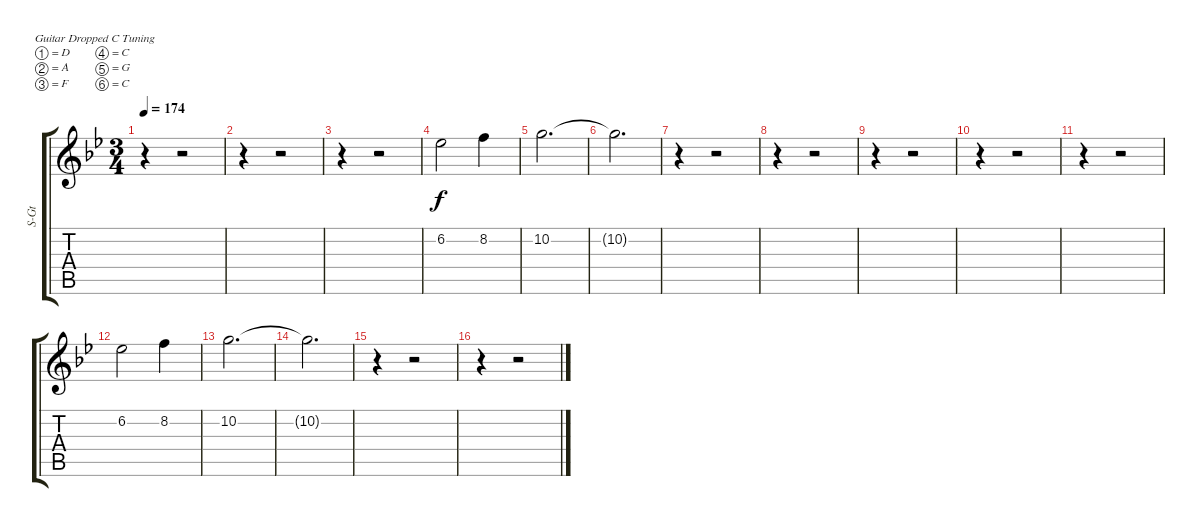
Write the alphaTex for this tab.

\bracketExtendMode groupsimilarinstruments
\track ("Howard Jones" "S-Gt") {instrument oboe}
\staff {score tabs}
\tuning (D4 A3 F3 C3 G2 C2)
\displaytranspose 12
\ts (3 4)
\tempo 174
\clef g2
\ks bb
r.4{dy f} r.2 |
r.4 r.2 |
r.4 r.2 |
6.2{acc forcenatural}.2 8.2{acc forcenatural}.4 |
10.2{acc forcenatural}.2{d} |
10.2{t acc forcenatural}.2{d} |
r.4 r.2 |
r.4 r.2 |
r.4 r.2 |
r.4 r.2 |
r.4 r.2 |
6.2{acc forcenatural}.2 8.2{acc forcenatural}.4 |
10.2{acc forcenatural}.2{d} |
10.2{t acc forcenatural}.2{d} |
r.4 r.2 |
r.4 r.2
